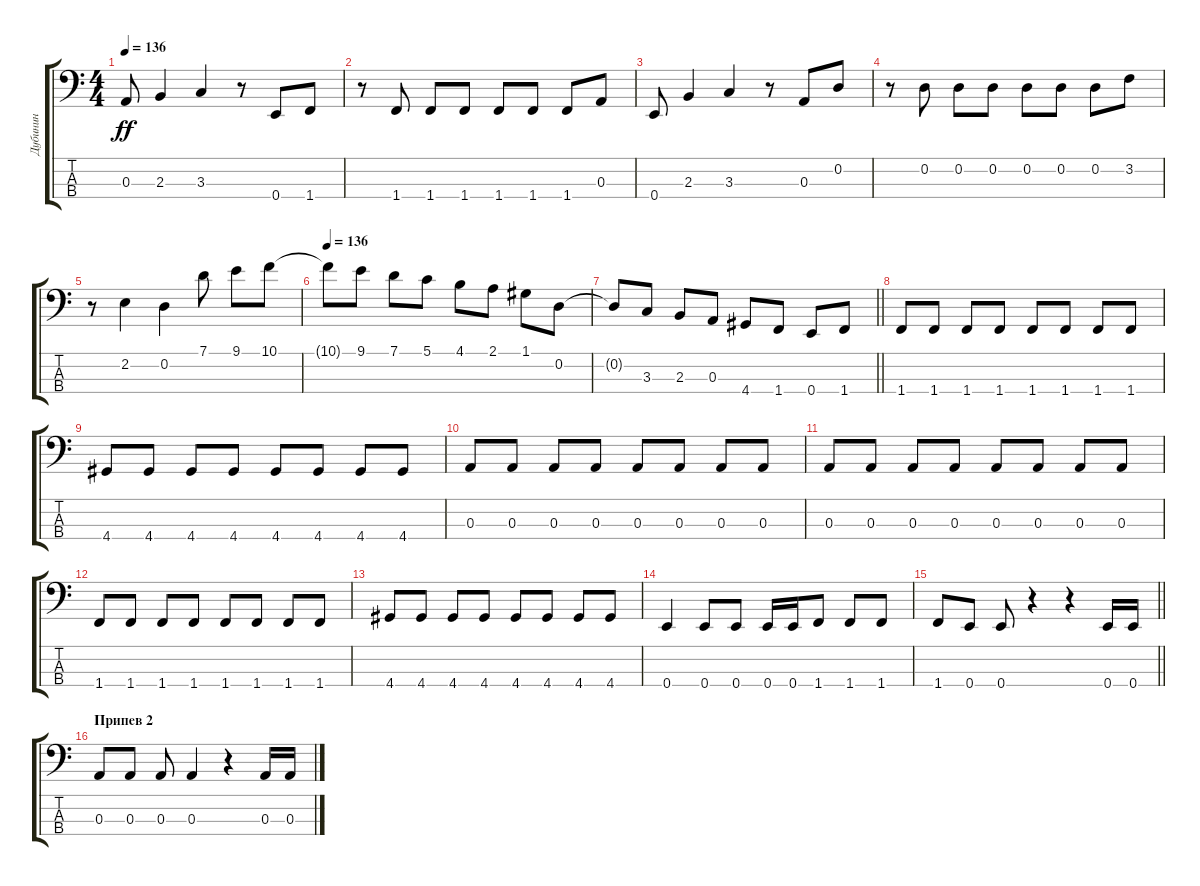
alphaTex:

\track ("Дубинин" "Дубинин") {instrument electricbassfinger}
\staff {score tabs}
\tuning (G2 D2 A1 E1) {hide}
\ts (4 4)
\tempo 136
\clef f4
\ks c
0.3.8{dy ff} 2.3.4 3.3.4 r.8 0.4.8 1.4.8 |
r.8 1.4.8 1.4.8 1.4.8 1.4.8 1.4.8 1.4.8 0.3.8 |
0.4.8 2.3.4 3.3.4 r.8 0.3.8 0.2.8 |
r.8 0.2.8 0.2.8 0.2.8 0.2.8 0.2.8 0.2.8 3.2.8 |
r.8 2.2.4 0.2.4 7.1.8 9.1.8 10.1.8 |
\tempo 136
10.1{t}.8 9.1.8 7.1.8 5.1.8 4.1.8 2.1.8 1.1.8 0.2.8 |
\barLineRight lightlight
0.2{t}.8 3.3.8 2.3.8 0.3.8 4.4.8 1.4.8 0.4.8 1.4.8 |
1.4.8 1.4.8 1.4.8 1.4.8 1.4.8 1.4.8 1.4.8 1.4.8 |
4.4.8 4.4.8 4.4.8 4.4.8 4.4.8 4.4.8 4.4.8 4.4.8 |
0.3.8 0.3.8 0.3.8 0.3.8 0.3.8 0.3.8 0.3.8 0.3.8 |
0.3.8 0.3.8 0.3.8 0.3.8 0.3.8 0.3.8 0.3.8 0.3.8 |
1.4.8 1.4.8 1.4.8 1.4.8 1.4.8 1.4.8 1.4.8 1.4.8 |
4.4.8 4.4.8 4.4.8 4.4.8 4.4.8 4.4.8 4.4.8 4.4.8 |
0.4.4 0.4.8 0.4.8 0.4.16 0.4.16 1.4.8 1.4.8 1.4.8 |
\barLineRight lightlight
1.4.8 0.4.8 0.4.8 r.4 r.4 0.4.16 0.4.16 |
\section ("" "Припев 2")
0.3.8 0.3.8 0.3.8 0.3.4 r.4 0.3.16 0.3.16
